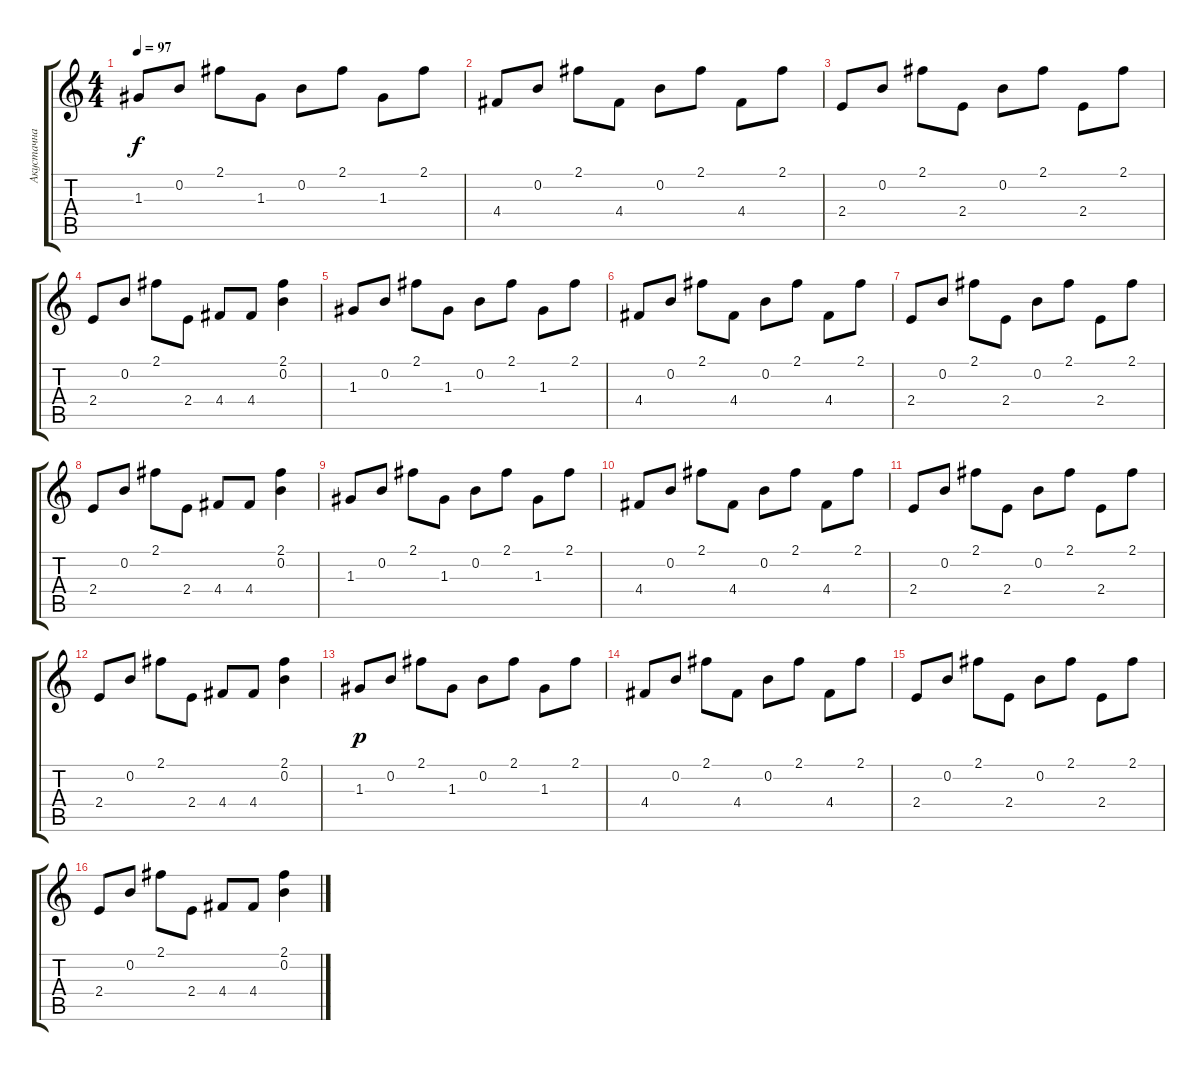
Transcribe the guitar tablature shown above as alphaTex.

\track ("Акустачна гитара" "Акустачна ") {instrument acousticguitarsteel}
\staff {score tabs}
\tuning (E4 B3 G3 D3 A2 E2) {hide}
\ts (4 4)
\tempo 97
\clef g2
\ks c
1.3.8{dy f} 0.2.8 2.1.8 1.3.8 0.2.8 2.1.8 1.3.8 2.1.8 |
4.4.8 0.2.8 2.1.8 4.4.8 0.2.8 2.1.8 4.4.8 2.1.8 |
2.4.8 0.2.8 2.1.8 2.4.8 0.2.8 2.1.8 2.4.8 2.1.8 |
2.4.8 0.2.8 2.1.8 2.4.8 4.4.8 4.4.8 (2.1 0.2).4 |
1.3.8 0.2.8 2.1.8 1.3.8 0.2.8 2.1.8 1.3.8 2.1.8 |
4.4.8 0.2.8 2.1.8 4.4.8 0.2.8 2.1.8 4.4.8 2.1.8 |
2.4.8 0.2.8 2.1.8 2.4.8 0.2.8 2.1.8 2.4.8 2.1.8 |
2.4.8 0.2.8 2.1.8 2.4.8 4.4.8 4.4.8 (2.1 0.2).4 |
1.3.8 0.2.8 2.1.8 1.3.8 0.2.8 2.1.8 1.3.8 2.1.8 |
4.4.8 0.2.8 2.1.8 4.4.8 0.2.8 2.1.8 4.4.8 2.1.8 |
2.4.8 0.2.8 2.1.8 2.4.8 0.2.8 2.1.8 2.4.8 2.1.8 |
2.4.8 0.2.8 2.1.8 2.4.8 4.4.8 4.4.8 (2.1 0.2).4 |
1.3.8{dy p} 0.2.8 2.1.8 1.3.8 0.2.8 2.1.8 1.3.8 2.1.8 |
4.4.8 0.2.8 2.1.8 4.4.8 0.2.8 2.1.8 4.4.8 2.1.8 |
2.4.8 0.2.8 2.1.8 2.4.8 0.2.8 2.1.8 2.4.8 2.1.8 |
2.4.8 0.2.8 2.1.8 2.4.8 4.4.8 4.4.8 (2.1 0.2).4
